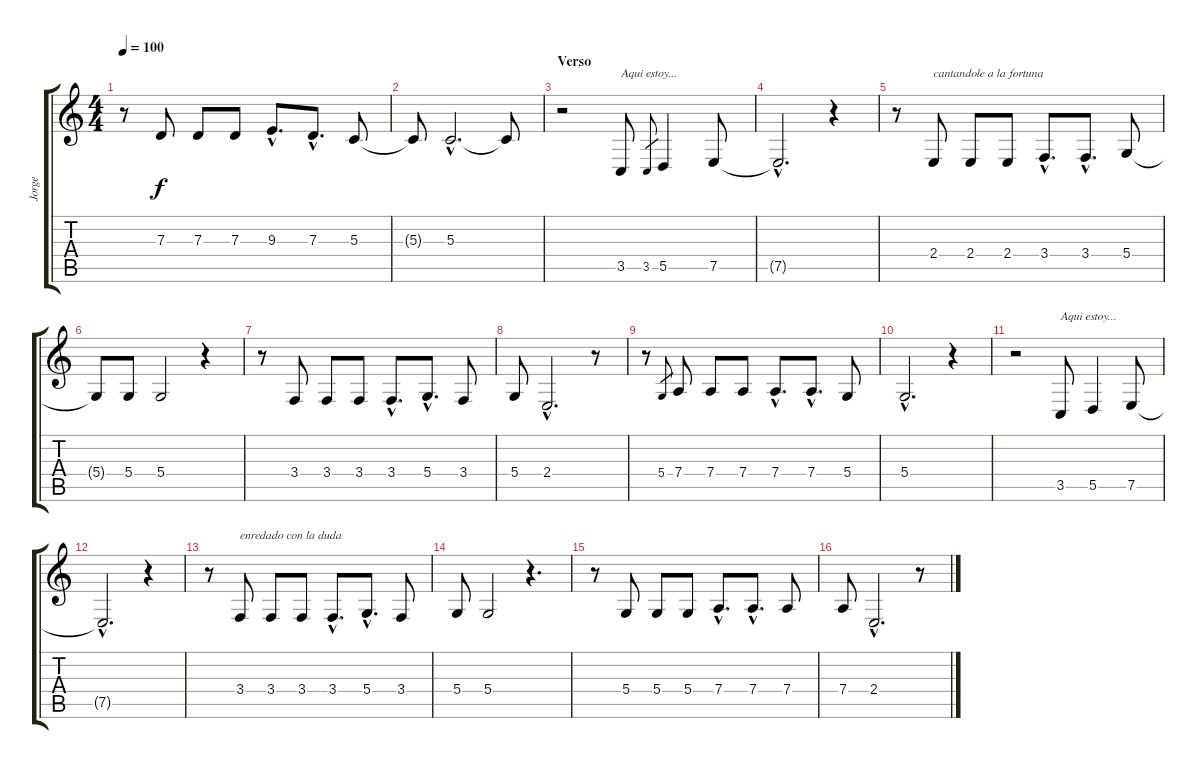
\track ("Jorge" "Jorge") {instrument cello}
\staff {score tabs}
\tuning (E4 B3 G3 D3 A2 E2) {hide}
\ts (4 4)
\tempo 100
\clef g2
\ks c
r.8{dy f} 7.3.8 7.3.8 7.3.8 9.3{hac}.8{d} 7.3{hac}.8{d} 5.3.8 |
5.3{t}.8 5.3{hac}.2{d} 5.3{t}.8 |
\section ("" "Verso")
r.2 3.5.8{txt "Aqui estoy..."} 3.5.8{gr} 5.5.4 7.5.8 |
7.5{hac t}.2{d} r.4 |
r.8 2.4.8{txt "cantandole a la fortuna"} 2.4.8 2.4.8 3.4{hac}.8{d} 3.4{hac}.8{d} 5.4.8 |
5.4{t}.8 5.4.8 5.4.2 r.4 |
r.8 3.4.8 3.4.8 3.4.8 3.4{hac}.8{d} 5.4{hac}.8{d} 3.4.8 |
5.4.8 2.4{hac}.2{d} r.8 |
r.8 5.4.8{gr} 7.4.8 7.4.8 7.4.8 7.4{hac}.8{d} 7.4{hac}.8{d} 5.4.8 |
5.4{hac}.2{d} r.4 |
r.2 3.5.8{txt "Aqui estoy..."} 5.5.4 7.5.8 |
7.5{hac t}.2{d} r.4 |
r.8 3.4.8{txt "enredado con la duda"} 3.4.8 3.4.8 3.4{hac}.8{d} 5.4{hac}.8{d} 3.4.8 |
5.4.8 5.4.2 r.4{d} |
r.8 5.4.8 5.4.8 5.4.8 7.4{hac}.8{d} 7.4{hac}.8{d} 7.4.8 |
7.4.8 2.4{hac}.2{d} r.8
